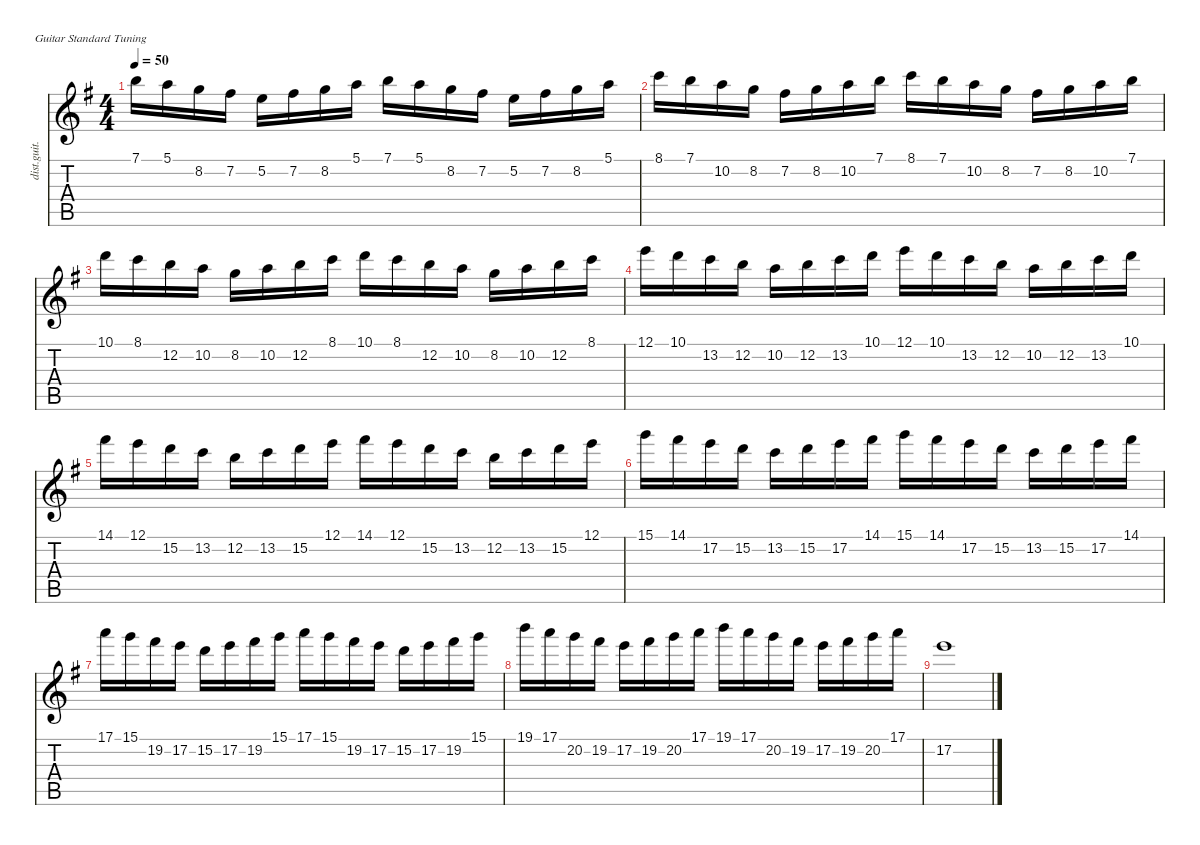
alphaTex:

\defaultSystemsLayout 4
\hideDynamics
\bracketExtendMode nobrackets
\track ("Distortion Guitar" "dist.guit.") {instrument distortionguitar}
\staff {score tabs}
\tuning (E4 B3 G3 D3 A2 E2)
\ts (4 4)
\tempo 50
\clef g2
\ks g
7.1{acc forcenatural}.16{dy mf instrument distortionguitar beam Down} 5.1{acc forcenatural}.16{beam Down} 8.2{acc forcenatural}.16{beam Down} 7.2{acc #}.16{beam Down} 5.2{acc forcenatural}.16{beam Down} 7.2{acc #}.16{beam Down} 8.2{acc forcenatural}.16{beam Down} 5.1{acc forcenatural}.16{beam Down} 7.1{acc forcenatural}.16{beam Down} 5.1{acc forcenatural}.16{beam Down} 8.2{acc forcenatural}.16{beam Down} 7.2{acc #}.16{beam Down} 5.2{acc forcenatural}.16{beam Down} 7.2{acc #}.16{beam Down} 8.2{acc forcenatural}.16{beam Down} 5.1{acc forcenatural}.16{beam Down} |
8.1{acc forcenatural}.16{beam Down} 7.1{acc forcenatural}.16{beam Down} 10.2{acc forcenatural}.16{beam Down} 8.2{acc forcenatural}.16{beam Down} 7.2{acc #}.16{beam Down} 8.2{acc forcenatural}.16{beam Down} 10.2{acc forcenatural}.16{beam Down} 7.1{acc forcenatural}.16{beam Down} 8.1{acc forcenatural}.16{beam Down} 7.1{acc forcenatural}.16{beam Down} 10.2{acc forcenatural}.16{beam Down} 8.2{acc forcenatural}.16{beam Down} 7.2{acc #}.16{beam Down} 8.2{acc forcenatural}.16{beam Down} 10.2{acc forcenatural}.16{beam Down} 7.1{acc forcenatural}.16{beam Down} |
10.1{acc forcenatural}.16{beam Down} 8.1{acc forcenatural}.16{beam Down} 12.2{acc forcenatural}.16{beam Down} 10.2{acc forcenatural}.16{beam Down} 8.2{acc forcenatural}.16{beam Down} 10.2{acc forcenatural}.16{beam Down} 12.2{acc forcenatural}.16{beam Down} 8.1{acc forcenatural}.16{beam Down} 10.1{acc forcenatural}.16{beam Down} 8.1{acc forcenatural}.16{beam Down} 12.2{acc forcenatural}.16{beam Down} 10.2{acc forcenatural}.16{beam Down} 8.2{acc forcenatural}.16{beam Down} 10.2{acc forcenatural}.16{beam Down} 12.2{acc forcenatural}.16{beam Down} 8.1{acc forcenatural}.16{beam Down} |
12.1{acc forcenatural}.16{beam Down} 10.1{acc forcenatural}.16{beam Down} 13.2{acc forcenatural}.16{beam Down} 12.2{acc forcenatural}.16{beam Down} 10.2{acc forcenatural}.16{beam Down} 12.2{acc forcenatural}.16{beam Down} 13.2{acc forcenatural}.16{beam Down} 10.1{acc forcenatural}.16{beam Down} 12.1{acc forcenatural}.16{beam Down} 10.1{acc forcenatural}.16{beam Down} 13.2{acc forcenatural}.16{beam Down} 12.2{acc forcenatural}.16{beam Down} 10.2{acc forcenatural}.16{beam Down} 12.2{acc forcenatural}.16{beam Down} 13.2{acc forcenatural}.16{beam Down} 10.1{acc forcenatural}.16{beam Down} |
14.1{acc #}.16{beam Down} 12.1{acc forcenatural}.16{beam Down} 15.2{acc forcenatural}.16{beam Down} 13.2{acc forcenatural}.16{beam Down} 12.2{acc forcenatural}.16{beam Down} 13.2{acc forcenatural}.16{beam Down} 15.2{acc forcenatural}.16{beam Down} 12.1{acc forcenatural}.16{beam Down} 14.1{acc #}.16{beam Down} 12.1{acc forcenatural}.16{beam Down} 15.2{acc forcenatural}.16{beam Down} 13.2{acc forcenatural}.16{beam Down} 12.2{acc forcenatural}.16{beam Down} 13.2{acc forcenatural}.16{beam Down} 15.2{acc forcenatural}.16{beam Down} 12.1{acc forcenatural}.16{beam Down} |
15.1{acc forcenatural}.16{beam Down} 14.1{acc #}.16{beam Down} 17.2{acc forcenatural}.16{beam Down} 15.2{acc forcenatural}.16{beam Down} 13.2{acc forcenatural}.16{beam Down} 15.2{acc forcenatural}.16{beam Down} 17.2{acc forcenatural}.16{beam Down} 14.1{acc #}.16{beam Down} 15.1{acc forcenatural}.16{beam Down} 14.1{acc #}.16{beam Down} 17.2{acc forcenatural}.16{beam Down} 15.2{acc forcenatural}.16{beam Down} 13.2{acc forcenatural}.16{beam Down} 15.2{acc forcenatural}.16{beam Down} 17.2{acc forcenatural}.16{beam Down} 14.1{acc #}.16{beam Down} |
17.1{acc forcenatural}.16{beam Down} 15.1{acc forcenatural}.16{beam Down} 19.2{acc #}.16{beam Down} 17.2{acc forcenatural}.16{beam Down} 15.2{acc forcenatural}.16{beam Down} 17.2{acc forcenatural}.16{beam Down} 19.2{acc #}.16{beam Down} 15.1{acc forcenatural}.16{beam Down} 17.1{acc forcenatural}.16{beam Down} 15.1{acc forcenatural}.16{beam Down} 19.2{acc #}.16{beam Down} 17.2{acc forcenatural}.16{beam Down} 15.2{acc forcenatural}.16{beam Down} 17.2{acc forcenatural}.16{beam Down} 19.2{acc #}.16{beam Down} 15.1{acc forcenatural}.16{beam Down} |
19.1{acc forcenatural}.16{beam Down} 17.1{acc forcenatural}.16{beam Down} 20.2{acc forcenatural}.16{beam Down} 19.2{acc #}.16{beam Down} 17.2{acc forcenatural}.16{beam Down} 19.2{acc #}.16{beam Down} 20.2{acc forcenatural}.16{beam Down} 17.1{acc forcenatural}.16{beam Down} 19.1{acc forcenatural}.16{beam Down} 17.1{acc forcenatural}.16{beam Down} 20.2{acc forcenatural}.16{beam Down} 19.2{acc #}.16{beam Down} 17.2{acc forcenatural}.16{beam Down} 19.2{acc #}.16{beam Down} 20.2{acc forcenatural}.16{beam Down} 17.1{acc forcenatural}.16{beam Down} |
17.2{acc forcenatural}.1{beam Down}
